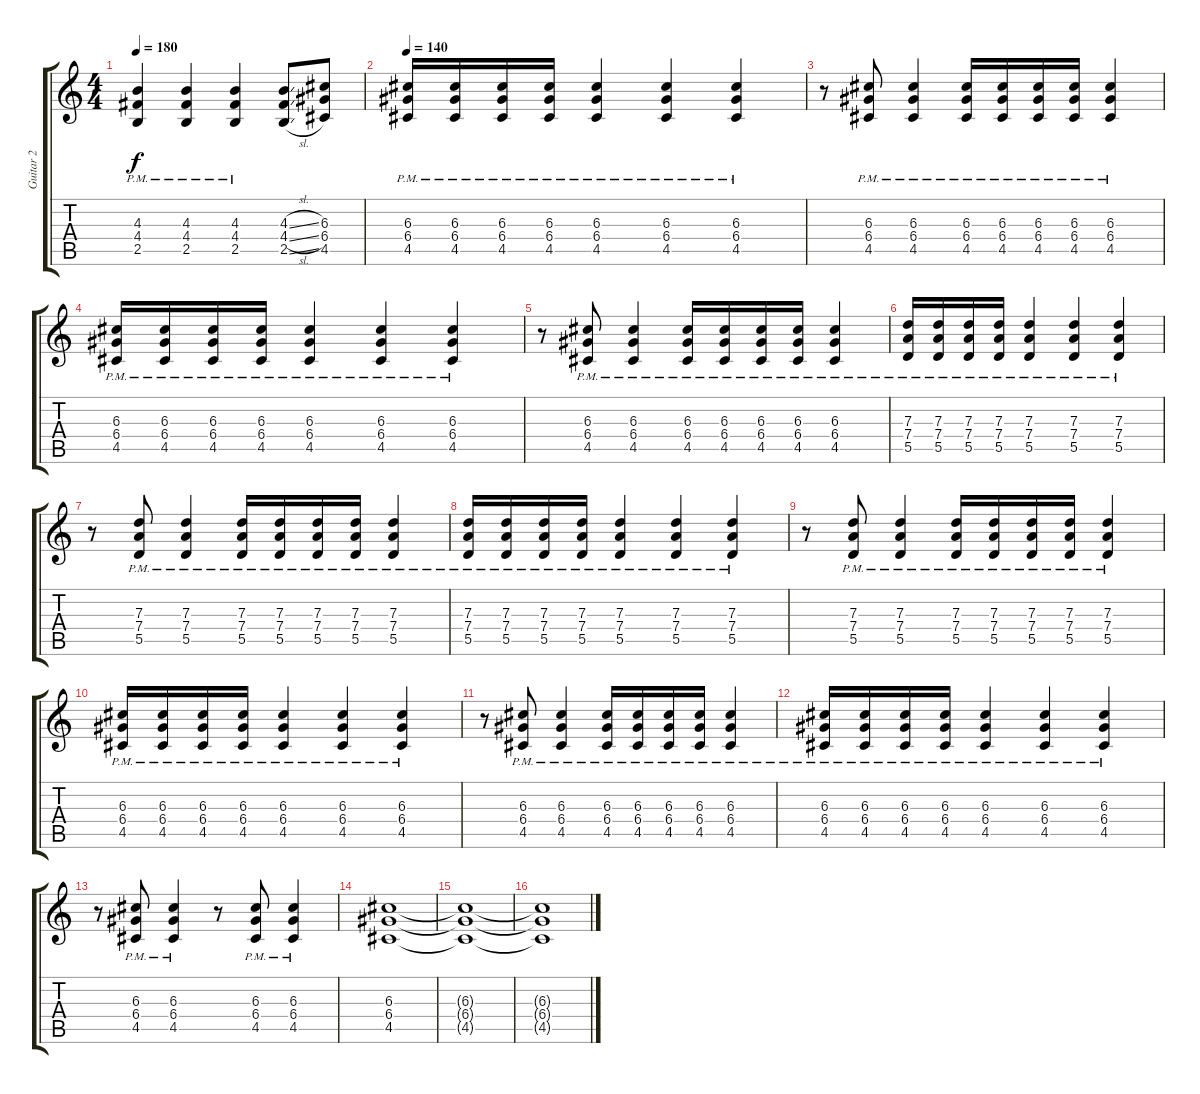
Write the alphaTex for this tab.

\track ("Guitar 2" "Guitar 2") {instrument overdrivenguitar}
\staff {score tabs}
\tuning (E4 B3 G3 D3 A2 E2) {hide}
\ts (4 4)
\tempo 180
\clef g2
\ks c
(4.3{pm} 4.4{pm} 2.5{pm}).4{dy f} (4.3{pm} 4.4{pm} 2.5{pm}).4 (4.3{pm} 4.4{pm} 2.5{pm}).4 (4.3{sl} 4.4{sl} 2.5{sl}).8 (6.3 6.4 4.5).8 |
\tempo 140
(6.3{pm} 6.4{pm} 4.5{pm}).16 (6.3{pm} 6.4{pm} 4.5{pm}).16 (6.3{pm} 6.4{pm} 4.5{pm}).16 (6.3{pm} 6.4{pm} 4.5{pm}).16 (6.3{pm} 6.4{pm} 4.5{pm}).4 (6.3{pm} 6.4{pm} 4.5{pm}).4 (6.3{pm} 6.4{pm} 4.5{pm}).4 |
r.8 (6.3{pm} 6.4{pm} 4.5{pm}).8 (6.3{pm} 6.4{pm} 4.5{pm}).4 (6.3{pm} 6.4{pm} 4.5{pm}).16 (6.3{pm} 6.4{pm} 4.5{pm}).16 (6.3{pm} 6.4{pm} 4.5{pm}).16 (6.3{pm} 6.4{pm} 4.5{pm}).16 (6.3{pm} 6.4{pm} 4.5{pm}).4 |
(6.3{pm} 6.4{pm} 4.5{pm}).16 (6.3{pm} 6.4{pm} 4.5{pm}).16 (6.3{pm} 6.4{pm} 4.5{pm}).16 (6.3{pm} 6.4{pm} 4.5{pm}).16 (6.3{pm} 6.4{pm} 4.5{pm}).4 (6.3{pm} 6.4{pm} 4.5{pm}).4 (6.3{pm} 6.4{pm} 4.5{pm}).4 |
r.8 (6.3{pm} 6.4{pm} 4.5{pm}).8 (6.3{pm} 6.4{pm} 4.5{pm}).4 (6.3{pm} 6.4{pm} 4.5{pm}).16 (6.3{pm} 6.4{pm} 4.5{pm}).16 (6.3{pm} 6.4{pm} 4.5{pm}).16 (6.3{pm} 6.4{pm} 4.5{pm}).16 (6.3{pm} 6.4{pm} 4.5{pm}).4 |
(7.3{pm} 7.4{pm} 5.5{pm}).16 (7.3{pm} 7.4{pm} 5.5{pm}).16 (7.3{pm} 7.4{pm} 5.5{pm}).16 (7.3{pm} 7.4{pm} 5.5{pm}).16 (7.3{pm} 7.4{pm} 5.5{pm}).4 (7.3{pm} 7.4{pm} 5.5{pm}).4 (7.3{pm} 7.4{pm} 5.5{pm}).4 |
r.8 (7.3{pm} 7.4{pm} 5.5{pm}).8 (7.3{pm} 7.4{pm} 5.5{pm}).4 (7.3{pm} 7.4{pm} 5.5{pm}).16 (7.3{pm} 7.4{pm} 5.5{pm}).16 (7.3{pm} 7.4{pm} 5.5{pm}).16 (7.3{pm} 7.4{pm} 5.5{pm}).16 (7.3{pm} 7.4{pm} 5.5{pm}).4 |
(7.3{pm} 7.4{pm} 5.5{pm}).16 (7.3{pm} 7.4{pm} 5.5{pm}).16 (7.3{pm} 7.4{pm} 5.5{pm}).16 (7.3{pm} 7.4{pm} 5.5{pm}).16 (7.3{pm} 7.4{pm} 5.5{pm}).4 (7.3{pm} 7.4{pm} 5.5{pm}).4 (7.3{pm} 7.4{pm} 5.5{pm}).4 |
r.8 (7.3{pm} 7.4{pm} 5.5{pm}).8 (7.3{pm} 7.4{pm} 5.5{pm}).4 (7.3{pm} 7.4{pm} 5.5{pm}).16 (7.3{pm} 7.4{pm} 5.5{pm}).16 (7.3{pm} 7.4{pm} 5.5{pm}).16 (7.3{pm} 7.4{pm} 5.5{pm}).16 (7.3{pm} 7.4{pm} 5.5{pm}).4 |
(6.3{pm} 6.4{pm} 4.5{pm}).16 (6.3{pm} 6.4{pm} 4.5{pm}).16 (6.3{pm} 6.4{pm} 4.5{pm}).16 (6.3{pm} 6.4{pm} 4.5{pm}).16 (6.3{pm} 6.4{pm} 4.5{pm}).4 (6.3{pm} 6.4{pm} 4.5{pm}).4 (6.3{pm} 6.4{pm} 4.5{pm}).4 |
r.8 (6.3{pm} 6.4{pm} 4.5{pm}).8 (6.3{pm} 6.4{pm} 4.5{pm}).4 (6.3{pm} 6.4{pm} 4.5{pm}).16 (6.3{pm} 6.4{pm} 4.5{pm}).16 (6.3{pm} 6.4{pm} 4.5{pm}).16 (6.3{pm} 6.4{pm} 4.5{pm}).16 (6.3{pm} 6.4{pm} 4.5{pm}).4 |
(6.3{pm} 6.4{pm} 4.5{pm}).16 (6.3{pm} 6.4{pm} 4.5{pm}).16 (6.3{pm} 6.4{pm} 4.5{pm}).16 (6.3{pm} 6.4{pm} 4.5{pm}).16 (6.3{pm} 6.4{pm} 4.5{pm}).4 (6.3{pm} 6.4{pm} 4.5{pm}).4 (6.3{pm} 6.4{pm} 4.5{pm}).4 |
r.8 (6.3{pm} 6.4{pm} 4.5{pm}).8 (6.3{pm} 6.4{pm} 4.5{pm}).4 r.8 (6.3{pm} 6.4{pm} 4.5{pm}).8 (6.3{pm} 6.4{pm} 4.5{pm}).4 |
(6.3 6.4 4.5).1 |
(6.3{t} 6.4{t} 4.5{t}).1 |
(6.3{t} 6.4{t} 4.5{t}).1
